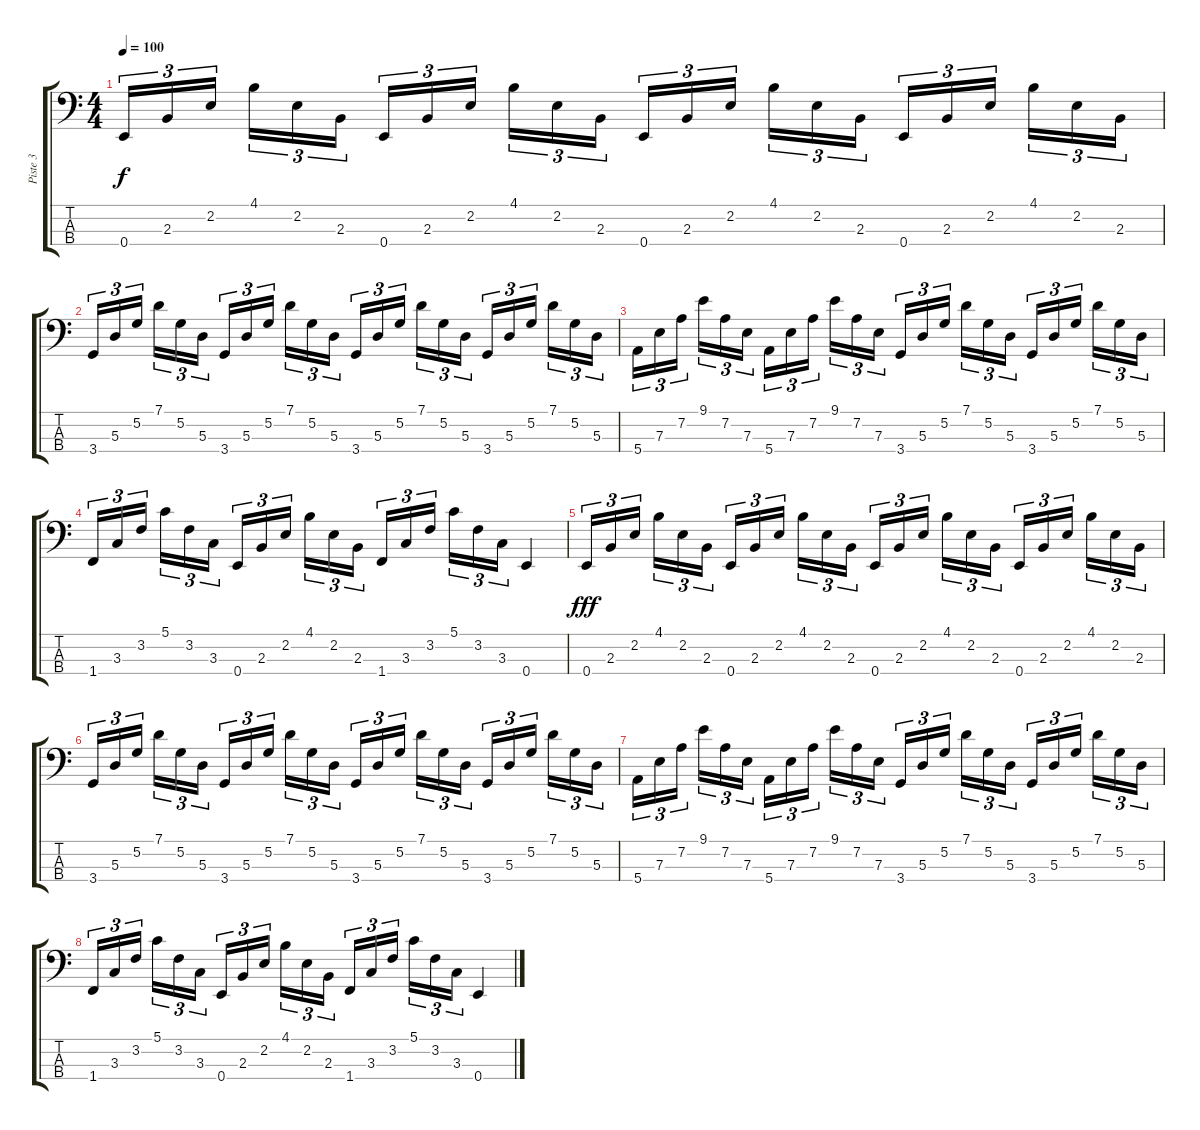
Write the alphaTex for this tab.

\track ("Piste 3" "Piste 3") {instrument electricbassfinger}
\staff {score tabs}
\tuning (G2 D2 A1 E1) {hide}
\ts (4 4)
\tempo 100
\clef f4
\ks c
0.4.16{tu (3 2) dy f} 2.3.16{tu (3 2)} 2.2.16{tu (3 2)} 4.1.16{tu (3 2)} 2.2.16{tu (3 2)} 2.3.16{tu (3 2)} 0.4.16{tu (3 2)} 2.3.16{tu (3 2)} 2.2.16{tu (3 2)} 4.1.16{tu (3 2)} 2.2.16{tu (3 2)} 2.3.16{tu (3 2)} 0.4.16{tu (3 2)} 2.3.16{tu (3 2)} 2.2.16{tu (3 2)} 4.1.16{tu (3 2)} 2.2.16{tu (3 2)} 2.3.16{tu (3 2)} 0.4.16{tu (3 2)} 2.3.16{tu (3 2)} 2.2.16{tu (3 2)} 4.1.16{tu (3 2)} 2.2.16{tu (3 2)} 2.3.16{tu (3 2)} |
3.4.16{tu (3 2)} 5.3.16{tu (3 2)} 5.2.16{tu (3 2)} 7.1.16{tu (3 2)} 5.2.16{tu (3 2)} 5.3.16{tu (3 2)} 3.4.16{tu (3 2)} 5.3.16{tu (3 2)} 5.2.16{tu (3 2)} 7.1.16{tu (3 2)} 5.2.16{tu (3 2)} 5.3.16{tu (3 2)} 3.4.16{tu (3 2)} 5.3.16{tu (3 2)} 5.2.16{tu (3 2)} 7.1.16{tu (3 2)} 5.2.16{tu (3 2)} 5.3.16{tu (3 2)} 3.4.16{tu (3 2)} 5.3.16{tu (3 2)} 5.2.16{tu (3 2)} 7.1.16{tu (3 2)} 5.2.16{tu (3 2)} 5.3.16{tu (3 2)} |
5.4.16{tu (3 2)} 7.3.16{tu (3 2)} 7.2.16{tu (3 2)} 9.1.16{tu (3 2)} 7.2.16{tu (3 2)} 7.3.16{tu (3 2)} 5.4.16{tu (3 2)} 7.3.16{tu (3 2)} 7.2.16{tu (3 2)} 9.1.16{tu (3 2)} 7.2.16{tu (3 2)} 7.3.16{tu (3 2)} 3.4.16{tu (3 2)} 5.3.16{tu (3 2)} 5.2.16{tu (3 2)} 7.1.16{tu (3 2)} 5.2.16{tu (3 2)} 5.3.16{tu (3 2)} 3.4.16{tu (3 2)} 5.3.16{tu (3 2)} 5.2.16{tu (3 2)} 7.1.16{tu (3 2)} 5.2.16{tu (3 2)} 5.3.16{tu (3 2)} |
1.4.16{tu (3 2)} 3.3.16{tu (3 2)} 3.2.16{tu (3 2)} 5.1.16{tu (3 2)} 3.2.16{tu (3 2)} 3.3.16{tu (3 2)} 0.4.16{tu (3 2)} 2.3.16{tu (3 2)} 2.2.16{tu (3 2)} 4.1.16{tu (3 2)} 2.2.16{tu (3 2)} 2.3.16{tu (3 2)} 1.4.16{tu (3 2)} 3.3.16{tu (3 2)} 3.2.16{tu (3 2)} 5.1.16{tu (3 2)} 3.2.16{tu (3 2)} 3.3.16{tu (3 2)} 0.4.4 |
0.4.16{tu (3 2) dy fff} 2.3.16{tu (3 2)} 2.2.16{tu (3 2)} 4.1.16{tu (3 2)} 2.2.16{tu (3 2)} 2.3.16{tu (3 2)} 0.4.16{tu (3 2)} 2.3.16{tu (3 2)} 2.2.16{tu (3 2)} 4.1.16{tu (3 2)} 2.2.16{tu (3 2)} 2.3.16{tu (3 2)} 0.4.16{tu (3 2)} 2.3.16{tu (3 2)} 2.2.16{tu (3 2)} 4.1.16{tu (3 2)} 2.2.16{tu (3 2)} 2.3.16{tu (3 2)} 0.4.16{tu (3 2)} 2.3.16{tu (3 2)} 2.2.16{tu (3 2)} 4.1.16{tu (3 2)} 2.2.16{tu (3 2)} 2.3.16{tu (3 2)} |
3.4.16{tu (3 2)} 5.3.16{tu (3 2)} 5.2.16{tu (3 2)} 7.1.16{tu (3 2)} 5.2.16{tu (3 2)} 5.3.16{tu (3 2)} 3.4.16{tu (3 2)} 5.3.16{tu (3 2)} 5.2.16{tu (3 2)} 7.1.16{tu (3 2)} 5.2.16{tu (3 2)} 5.3.16{tu (3 2)} 3.4.16{tu (3 2)} 5.3.16{tu (3 2)} 5.2.16{tu (3 2)} 7.1.16{tu (3 2)} 5.2.16{tu (3 2)} 5.3.16{tu (3 2)} 3.4.16{tu (3 2)} 5.3.16{tu (3 2)} 5.2.16{tu (3 2)} 7.1.16{tu (3 2)} 5.2.16{tu (3 2)} 5.3.16{tu (3 2)} |
5.4.16{tu (3 2)} 7.3.16{tu (3 2)} 7.2.16{tu (3 2)} 9.1.16{tu (3 2)} 7.2.16{tu (3 2)} 7.3.16{tu (3 2)} 5.4.16{tu (3 2)} 7.3.16{tu (3 2)} 7.2.16{tu (3 2)} 9.1.16{tu (3 2)} 7.2.16{tu (3 2)} 7.3.16{tu (3 2)} 3.4.16{tu (3 2)} 5.3.16{tu (3 2)} 5.2.16{tu (3 2)} 7.1.16{tu (3 2)} 5.2.16{tu (3 2)} 5.3.16{tu (3 2)} 3.4.16{tu (3 2)} 5.3.16{tu (3 2)} 5.2.16{tu (3 2)} 7.1.16{tu (3 2)} 5.2.16{tu (3 2)} 5.3.16{tu (3 2)} |
1.4.16{tu (3 2)} 3.3.16{tu (3 2)} 3.2.16{tu (3 2)} 5.1.16{tu (3 2)} 3.2.16{tu (3 2)} 3.3.16{tu (3 2)} 0.4.16{tu (3 2)} 2.3.16{tu (3 2)} 2.2.16{tu (3 2)} 4.1.16{tu (3 2)} 2.2.16{tu (3 2)} 2.3.16{tu (3 2)} 1.4.16{tu (3 2)} 3.3.16{tu (3 2)} 3.2.16{tu (3 2)} 5.1.16{tu (3 2)} 3.2.16{tu (3 2)} 3.3.16{tu (3 2)} 0.4.4
